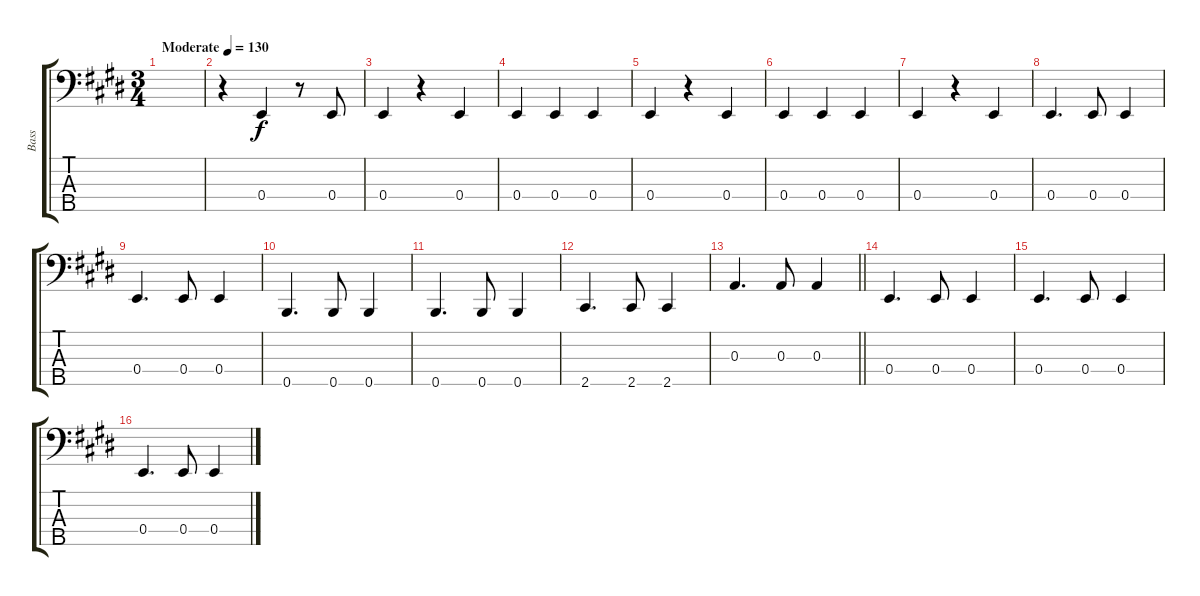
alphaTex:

\track ("Bass" "Bass") {instrument electricbassfinger}
\staff {score tabs}
\tuning (G2 D2 A1 E1 B0) {hide}
\ts (3 4)
\tempo (130 "Moderate")
\clef f4
\ks e
|
r.4 0.4.4 r.8 0.4.8 |
0.4.4 r.4 0.4.4 |
0.4.4 0.4.4 0.4.4 |
0.4.4 r.4 0.4.4 |
0.4.4 0.4.4 0.4.4 |
0.4.4 r.4 0.4.4 |
0.4.4{d} 0.4.8 0.4.4 |
0.4.4{d} 0.4.8 0.4.4 |
0.5.4{d} 0.5.8 0.5.4 |
0.5.4{d} 0.5.8 0.5.4 |
2.5.4{d} 2.5.8 2.5.4 |
\barLineRight lightlight
0.3.4{d} 0.3.8 0.3.4 |
0.4.4{d} 0.4.8 0.4.4 |
0.4.4{d} 0.4.8 0.4.4 |
0.4.4{d} 0.4.8 0.4.4
